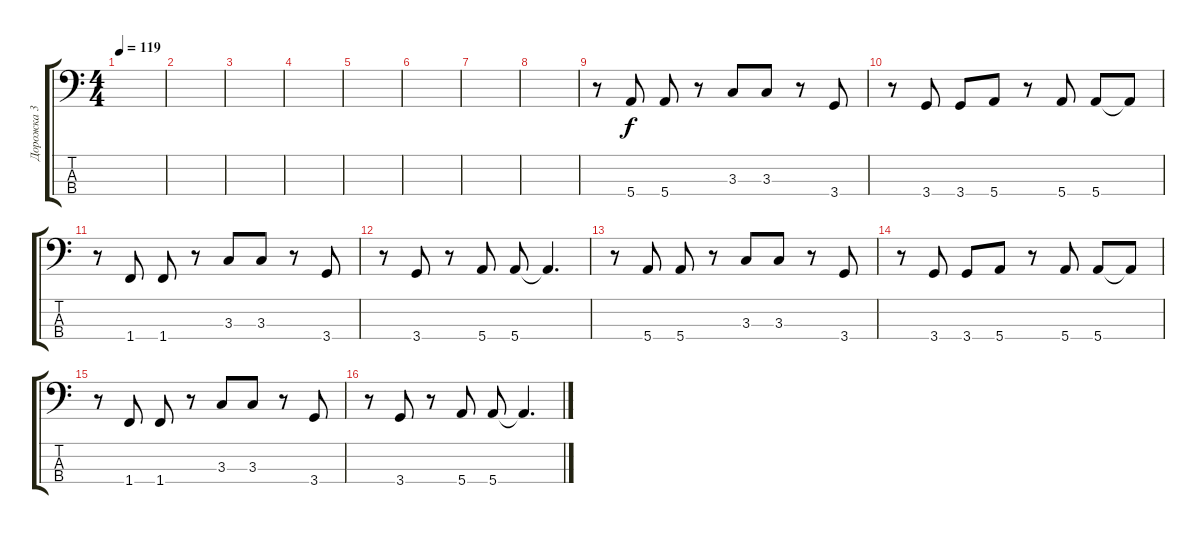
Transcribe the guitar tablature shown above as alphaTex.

\track ("Дорожка 3" "Дорожка 3") {instrument electricbassfinger}
\staff {score tabs}
\tuning (G2 D2 A1 E1) {hide}
\ts (4 4)
\tempo 119
\clef f4
\ks c
|
|
|
|
|
|
|
|
r.8 5.4.8 5.4.8 r.8 3.3.8 3.3.8 r.8 3.4.8 |
r.8 3.4.8 3.4.8 5.4.8 r.8 5.4.8 5.4.8 5.4{t}.8 |
r.8 1.4.8 1.4.8 r.8 3.3.8 3.3.8 r.8 3.4.8 |
r.8 3.4.8 r.8 5.4.8 5.4.8 5.4{t}.4{d} |
r.8 5.4.8 5.4.8 r.8 3.3.8 3.3.8 r.8 3.4.8 |
r.8 3.4.8 3.4.8 5.4.8 r.8 5.4.8 5.4.8 5.4{t}.8 |
r.8 1.4.8 1.4.8 r.8 3.3.8 3.3.8 r.8 3.4.8 |
r.8 3.4.8 r.8 5.4.8 5.4.8 5.4{t}.4{d}
